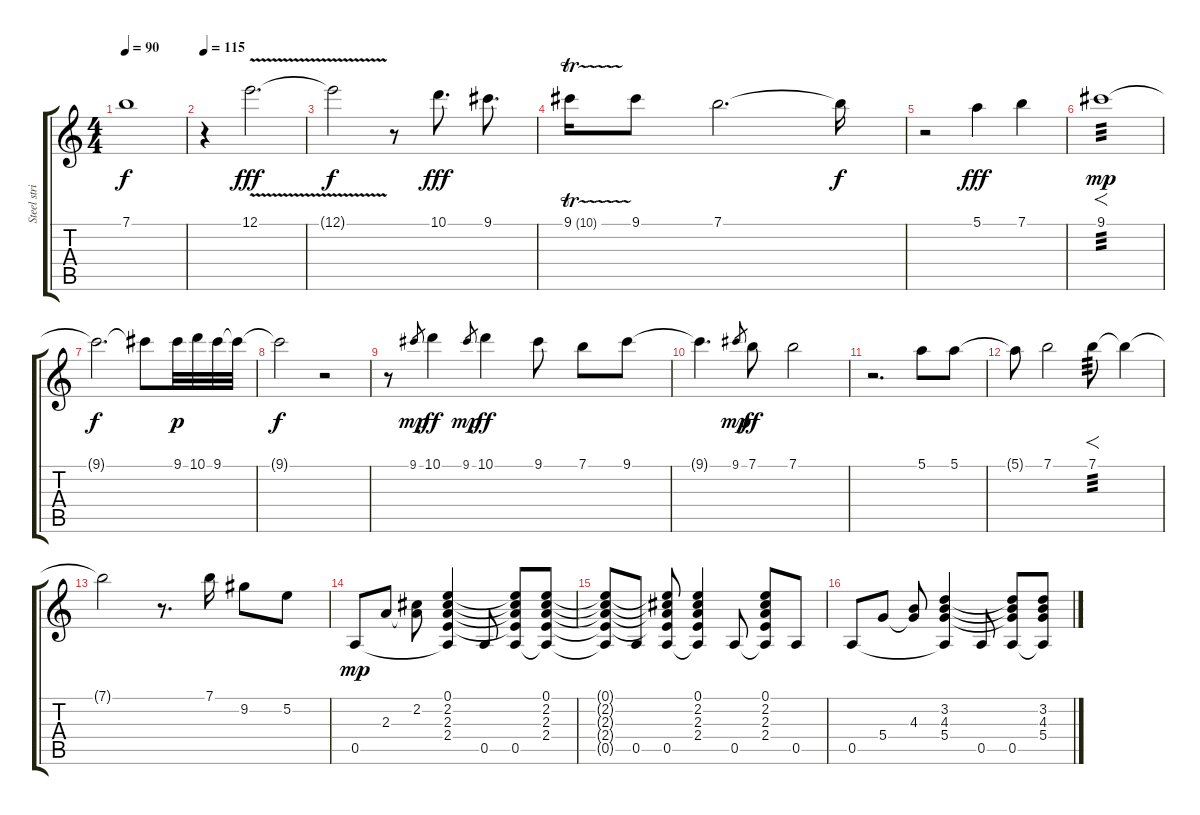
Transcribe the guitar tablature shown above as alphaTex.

\track ("Steel strings guitar" "Steel stri") {instrument acousticguitarsteel}
\staff {score tabs}
\tuning (E4 B3 G3 D3 A2 E2) {hide}
\ts (4 4)
\tempo 90
\clef g2
\ks c
7.1{t}.1{dy f} |
\tempo 115
r.4 12.1{v}.2{d dy fff volume 11} |
12.1{t}.2{dy f} r.8 10.1.8{d dy fff} 9.1.8{d} |
9.1{tr (10 32)}.16 9.1.8 7.1.2{d} 7.1{t}.16{dy f} |
r.2 5.1.4{dy fff} 7.1.4 |
9.1.1{f tp 3 dy mp} |
9.1{t}.2{d dy f} 9.1{t}.8 9.1.32{dy p} 10.1.32 9.1.32 9.1{t}.32 |
9.1{t}.2{dy f} r.2 |
r.8 9.1.8{gr dy mp} 10.1.4{dy ff} 9.1.8{gr dy mp} 10.1.4{dy ff} 9.1.8 7.1.8 9.1.8 |
9.1{t}.4{d} 9.1.8{gr dy mp} 7.1.8{dy ff} 7.1.2 |
r.2{d} 5.1.8 5.1.8 |
5.1{t}.8 7.1.2 7.1.8{f tp 3} 7.1{t}.4 |
7.1{t}.2 r.8{d} 7.1.16 9.2.8 5.2.8 |
0.5.8{dy mp volume 10} 2.3.8 (2.2 2.3{t}).8 (0.1 2.2 2.3 2.4 0.5{t}).4 0.5.8 (0.1{t} 2.2{t} 2.3{t} 2.4{t} 0.5).8 (0.1 2.2 2.3 2.4 0.5{t}).8 |
(0.1{t} 2.2{t} 2.3{t} 2.4{t} 0.5{t}).8 0.5.8 (0.1{t} 2.2{t} 2.3{t} 2.4{t} 0.5).8 (0.1 2.2 2.3 2.4 0.5{t}).4 0.5.8 (0.1 2.2 2.3 2.4 0.5{t}).8 0.5.8 |
0.5.8 5.4.8 (4.3 5.4{t}).8 (3.2 4.3 5.4 0.5{t}).4 0.5.8 (3.2{t} 4.3{t} 5.4{t} 0.5).8 (3.2 4.3 5.4 0.5{t}).8
